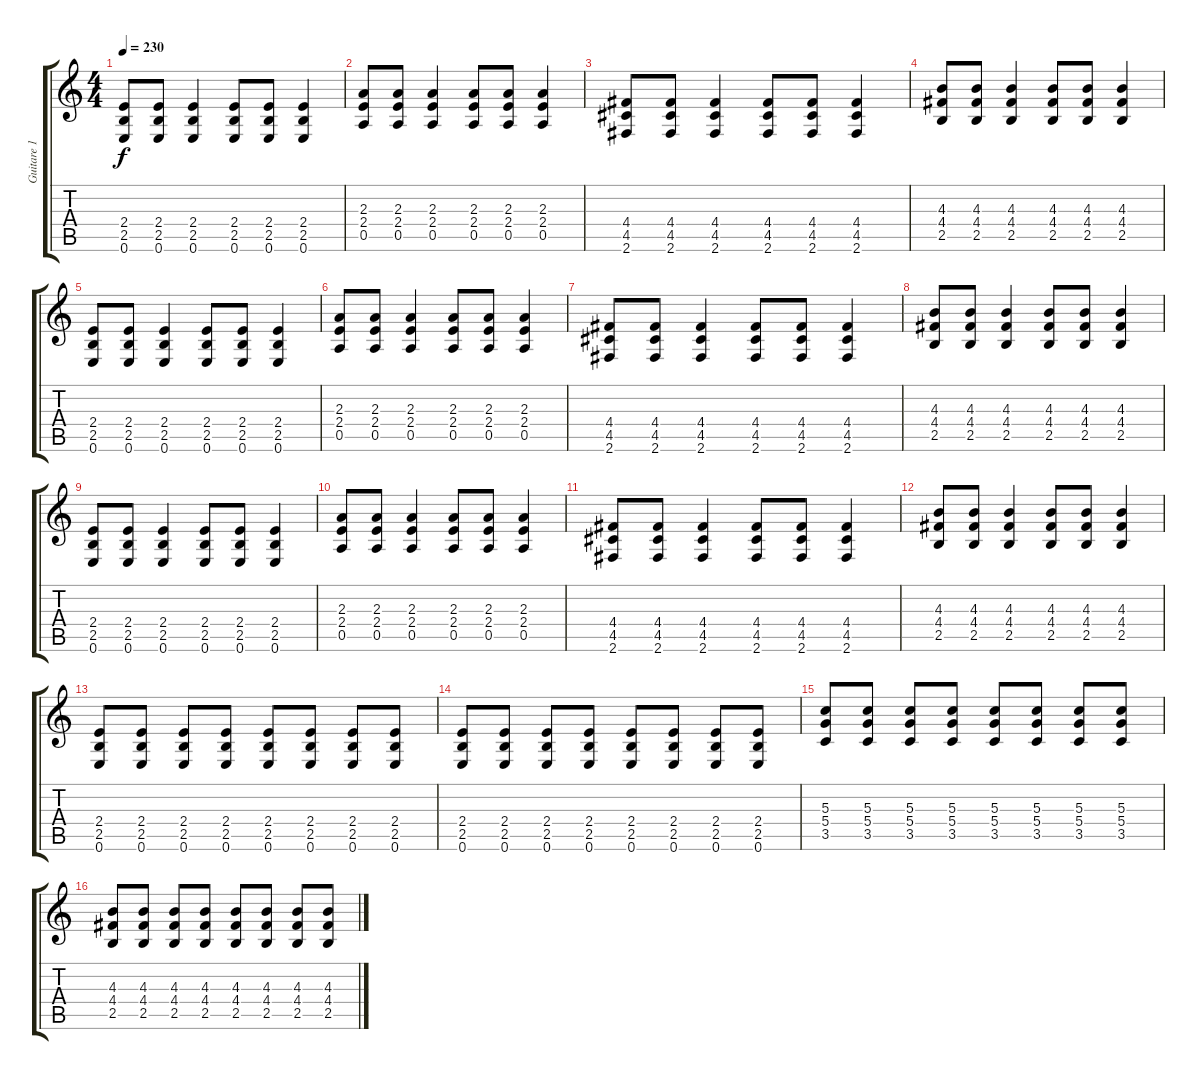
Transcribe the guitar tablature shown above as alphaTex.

\track ("Guitare 1" "Guitare 1") {instrument distortionguitar}
\staff {score tabs}
\tuning (E4 B3 G3 D3 A2 E2) {hide}
\ts (4 4)
\tempo 230
\clef g2
\ks c
(2.4 2.5 0.6).8{dy f} (2.4 2.5 0.6).8 (2.4 2.5 0.6).4 (2.4 2.5 0.6).8 (2.4 2.5 0.6).8 (2.4 2.5 0.6).4 |
(2.3 2.4 0.5).8 (2.3 2.4 0.5).8 (2.3 2.4 0.5).4 (2.3 2.4 0.5).8 (2.3 2.4 0.5).8 (2.3 2.4 0.5).4 |
(4.4 4.5 2.6).8 (4.4 4.5 2.6).8 (4.4 4.5 2.6).4 (4.4 4.5 2.6).8 (4.4 4.5 2.6).8 (4.4 4.5 2.6).4 |
(4.3 4.4 2.5).8 (4.3 4.4 2.5).8 (4.3 4.4 2.5).4 (4.3 4.4 2.5).8 (4.3 4.4 2.5).8 (4.3 4.4 2.5).4 |
(2.4 2.5 0.6).8 (2.4 2.5 0.6).8 (2.4 2.5 0.6).4 (2.4 2.5 0.6).8 (2.4 2.5 0.6).8 (2.4 2.5 0.6).4 |
(2.3 2.4 0.5).8 (2.3 2.4 0.5).8 (2.3 2.4 0.5).4 (2.3 2.4 0.5).8 (2.3 2.4 0.5).8 (2.3 2.4 0.5).4 |
(4.4 4.5 2.6).8 (4.4 4.5 2.6).8 (4.4 4.5 2.6).4 (4.4 4.5 2.6).8 (4.4 4.5 2.6).8 (4.4 4.5 2.6).4 |
(4.3 4.4 2.5).8 (4.3 4.4 2.5).8 (4.3 4.4 2.5).4 (4.3 4.4 2.5).8 (4.3 4.4 2.5).8 (4.3 4.4 2.5).4 |
(2.4 2.5 0.6).8 (2.4 2.5 0.6).8 (2.4 2.5 0.6).4 (2.4 2.5 0.6).8 (2.4 2.5 0.6).8 (2.4 2.5 0.6).4 |
(2.3 2.4 0.5).8 (2.3 2.4 0.5).8 (2.3 2.4 0.5).4 (2.3 2.4 0.5).8 (2.3 2.4 0.5).8 (2.3 2.4 0.5).4 |
(4.4 4.5 2.6).8 (4.4 4.5 2.6).8 (4.4 4.5 2.6).4 (4.4 4.5 2.6).8 (4.4 4.5 2.6).8 (4.4 4.5 2.6).4 |
(4.3 4.4 2.5).8 (4.3 4.4 2.5).8 (4.3 4.4 2.5).4 (4.3 4.4 2.5).8 (4.3 4.4 2.5).8 (4.3 4.4 2.5).4 |
(2.4 2.5 0.6).8 (2.4 2.5 0.6).8 (2.4 2.5 0.6).8 (2.4 2.5 0.6).8 (2.4 2.5 0.6).8 (2.4 2.5 0.6).8 (2.4 2.5 0.6).8 (2.4 2.5 0.6).8 |
(2.4 2.5 0.6).8 (2.4 2.5 0.6).8 (2.4 2.5 0.6).8 (2.4 2.5 0.6).8 (2.4 2.5 0.6).8 (2.4 2.5 0.6).8 (2.4 2.5 0.6).8 (2.4 2.5 0.6).8 |
(5.3 5.4 3.5).8 (5.3 5.4 3.5).8 (5.3 5.4 3.5).8 (5.3 5.4 3.5).8 (5.3 5.4 3.5).8 (5.3 5.4 3.5).8 (5.3 5.4 3.5).8 (5.3 5.4 3.5).8 |
(4.3 4.4 2.5).8 (4.3 4.4 2.5).8 (4.3 4.4 2.5).8 (4.3 4.4 2.5).8 (4.3 4.4 2.5).8 (4.3 4.4 2.5).8 (4.3 4.4 2.5).8 (4.3 4.4 2.5).8
